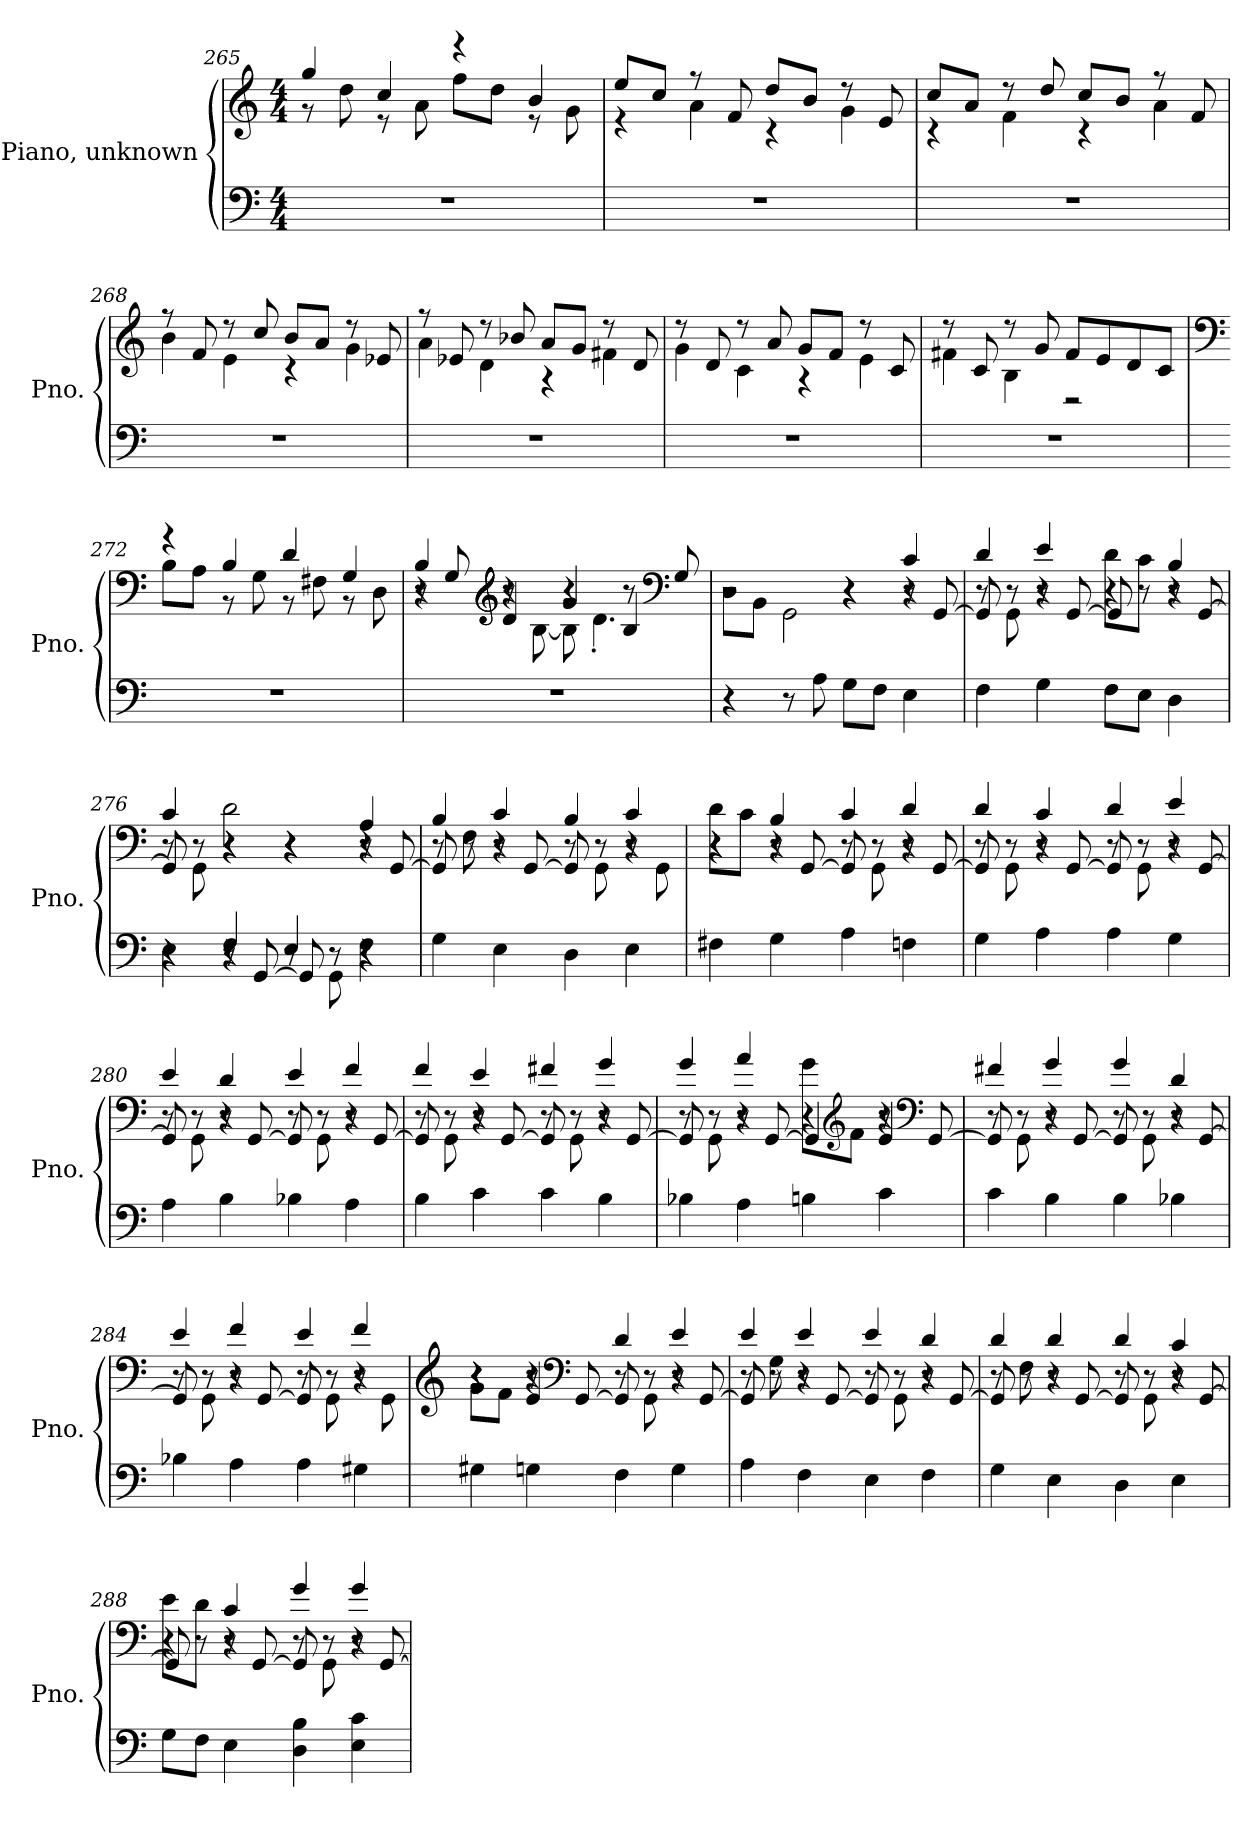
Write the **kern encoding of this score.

**kern	**kern
*part1	*part1
*staff2	*staff1
*I"Piano, unknown	*
*I'Pno.	*
*clefF4	*clefG2
*k[]	*k[]
*M4/4	*M4/4
=265	=265
*	*^
1r	4gg/	8r
.	.	8dd\
.	4cc/	8r
.	.	8a\
.	4r	8ff\L
.	.	8dd\J
.	4b/	8r
.	.	8g\
!!LO:PB:g=z	!!
=266	=266	=266
1r	8ee/L	4r
.	8cc/J	.
.	8r	4a\
.	8f/	.
.	8dd/L	4r
.	8b/J	.
.	8r	4g\
.	8e/	.
=267	=267	=267
1r	8cc/L	4r
.	8a/J	.
.	8r	4f\
.	8dd/	.
.	8cc/L	4r
.	8b/J	.
.	8r	4a\
.	8f/	.
=268	=268	=268
1r	8r	4b\
.	8f/	.
.	8r	4e\
.	8cc/	.
.	8b/L	4r
.	8a/J	.
.	8r	4g\
.	8e-X/	.
=269	=269	=269
1r	8r	4a\
.	8e-X/	.
.	8r	4d\
.	8b-X/	.
.	8a/L	4r
.	8g/J	.
.	8r	4f#X\
.	8d/	.
!!LO:LB:g=z	!!
=270	=270	=270
1r	8r	4g\
.	8d/	.
.	8r	4c\
.	8a/	.
.	8g/L	4r
.	8f/J	.
.	8r	4e\
.	8c/	.
=271	=271	=271
1r	8r	4f#X\
.	8c/	.
.	8r	4B\
.	8g/	.
.	8f#/L	2r
.	8e/	.
.	8d/	.
.	8c/J	.
=272	=272	=272
*	*clefF4	*
1r	4r	8B\L
.	.	8A\J
.	4B/	8r
.	.	8G\
.	4d/	8r
.	.	8F#X\
.	4G/	8r
.	.	8D\
=273	=273	=273
*	*	*^
1r	4B/	4r	8r
.	.	.	8G/
*	*clefG2	*	*
.	4d/	8r	4r
.	.	[8B\	.
.	4g/	8B\]	4r
.	.	4.d'\	.
.	4B/	.	8r
*	*clefF4	*	*
.	.	.	8G/
!!LO:LB:g=z	!!	!!
=274	=274	=274	=274
4r	2r	8D\L	2r
.	.	8BB\J	.
8r	.	2GG\	.
8A\	.	.	.
8G\L	4r	.	4r
8F\J	.	.	.
4E\	4c/	4r	8r
.	.	.	[8GG/
=275	=275	=275	=275
4F\	4d/	8r	8GG/]
.	.	8GG\	8r
4G\	4e/	4r	8r
.	.	.	[8GG/
8F\L	4r	8d\L	8GG/]
8E\J	.	8c\J	8r
4D\	4B/	4r	8r
.	.	.	[8GG/
=276	=276	=276	=276
*^	*	*	*
*	*^	*	*	*
4r	4E\	4r	4c/	8r	8GG/]
.	.	.	.	8GG\	8r
4F/	4r	8r	4r	2d\	4r
.	.	[8GG/	.	.	.
4E/	8r	8GG/]	4r	.	4r
.	8GG\	8r	.	.	.
4r	4F\	4r	4A/	4r	8r
.	.	.	.	.	[8GG/
*v	*v	*v	*	*	*
=277	=277	=277	=277
4G\	4B/	8r	8GG/]
.	.	8F\	8r
4E\	4c/	4r	8r
.	.	.	[8GG/
4D\	4B/	8r	8GG/]
.	.	8GG\	8r
4E\	4c/	8r	4r
.	.	8GG\	.
!!LO:LB:g=z	!!	!!
=278	=278	=278	=278
4F#X\	4r	8d\L	4r
.	.	8c\J	.
4G\	4B/	4r	8r
.	.	.	[8GG/
4A\	4c/	8r	8GG/]
.	.	8GG\	8r
4Fn\	4d/	4r	8r
.	.	.	[8GG/
=279	=279	=279	=279
4G\	4d/	8r	8GG/]
.	.	8GG\	8r
4A\	4c/	4r	8r
.	.	.	[8GG/
4A\	4d/	8r	8GG/]
.	.	8GG\	8r
4G\	4e/	4r	8r
.	.	.	[8GG/
=280	=280	=280	=280
4A\	4e/	8r	8GG/]
.	.	8GG\	8r
4B\	4d/	4r	8r
.	.	.	[8GG/
4B-X\	4e/	8r	8GG/]
.	.	8GG\	8r
4A\	4f/	4r	8r
.	.	.	[8GG/
=281	=281	=281	=281
4B\	4f/	8r	8GG/]
.	.	8GG\	8r
4c\	4e/	4r	8r
.	.	.	[8GG/
4c\	4f#X/	8r	8GG/]
.	.	8GG\	8r
4B\	4g/	4r	8r
.	.	.	[8GG/
!!LO:LB:g=z	!!	!!
=282	=282	=282	=282
4B-X\	4g/	8r	8GG/]
.	.	8GG\	8r
4A\	4a/	4r	8r
.	.	.	[8GG/
4Bn\	4r	8g\L	4GG/]
*	*clefG2	*	*
.	.	8f\J	.
4c\	4e/	4r	8r
*	*clefF4	*	*
.	.	.	[8GG/
=283	=283	=283	=283
4c\	4f#X/	8r	8GG/]
.	.	8GG\	8r
4B\	4g/	4r	8r
.	.	.	[8GG/
4B\	4g/	8r	8GG/]
.	.	8GG\	8r
4B-X\	4d/	4r	8r
.	.	.	[8GG/
=284	=284	=284	=284
4B-X\	4e/	8r	8GG/]
.	.	8GG\	8r
4A\	4f/	4r	8r
.	.	.	[8GG/
4A\	4e/	8r	8GG/]
.	.	8GG\	8r
4G#X\	4f/	8r	4r
.	.	8GG\	.
!!LO:LB:g=z	!!	!!
=285	=285	=285	=285
*	*clefG2	*	*
4G#X\	4r	8g\L	4r
.	.	8f\J	.
4Gn\	4e/	4r	8r
*	*clefF4	*	*
.	.	.	[8GG/
4F\	4d/	8r	8GG/]
.	.	8GG\	8r
4G\	4e/	4r	8r
.	.	.	[8GG/
=286	=286	=286	=286
4A\	4e/	8r	8GG/]
.	.	8G\	8r
4F\	4e/	4r	8r
.	.	.	[8GG/
4E\	4e/	8r	8GG/]
.	.	8GG\	8r
4F\	4d/	4r	8r
.	.	.	[8GG/
=287	=287	=287	=287
4G\	4d/	8r	8GG/]
.	.	8F\	8r
4E\	4d/	4r	8r
.	.	.	[8GG/
4D\	4d/	8r	8GG/]
.	.	8GG\	8r
4E\	4c/	4r	8r
.	.	.	[8GG/
!!LO:PB:g=z	!!	!!
=288	=288	=288	=288
8G\L	4r	8e\L	8GG/]
8F\J	.	8d\J	8r
4E\	4c/	4r	8r
.	.	.	[8GG/
4D\ 4B\	4g/	8r	8GG/]
.	.	8GG\	8r
4E\ 4c\	4g/	4r	8r
.	.	.	[8GG/
*	*v	*v	*v
=	=
*-	*-
